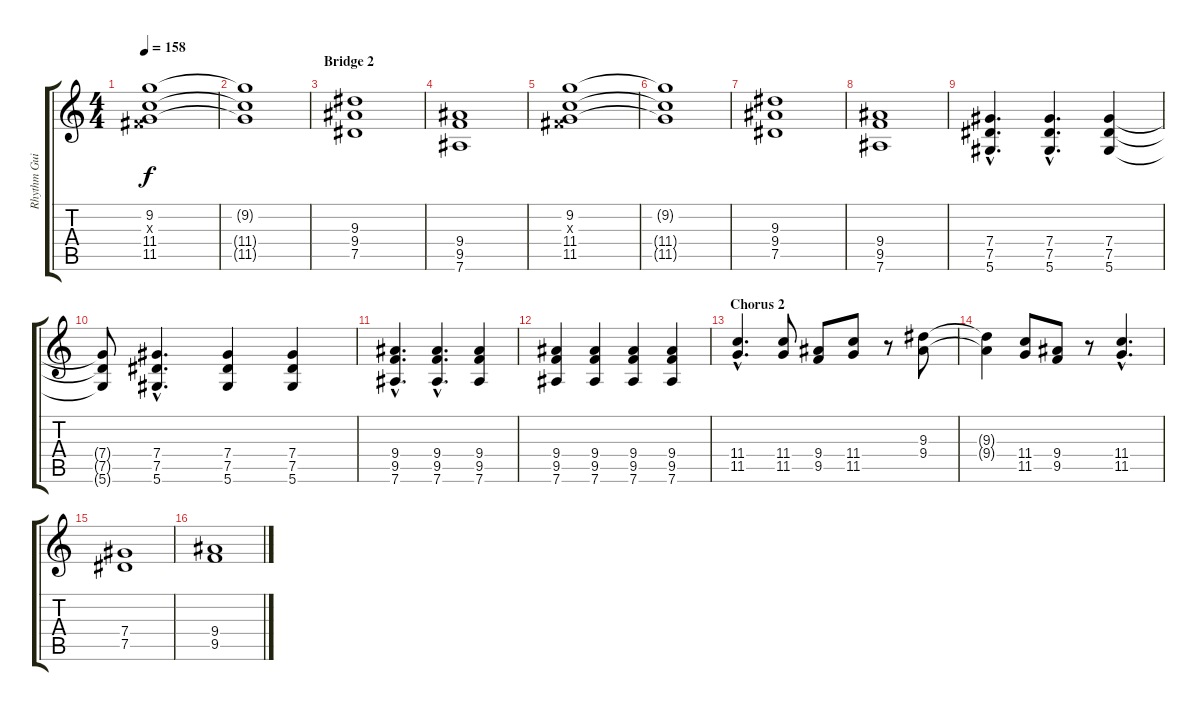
\track ("Rhythm Guitar (Axel's Fingering)" "Rhythm Gui") {instrument distortionguitar}
\staff {score tabs}
\tuning (Eb4 Bb3 Gb3 Db3 Ab2 Eb2) {hide}
\ts (4 4)
\tempo 158
\clef g2
\ks c
(9.2 0.3{x} 11.4 11.5).1{dy f} |
(9.2{t} 11.4{t} 11.5{t}).1 |
\section ("" "Bridge 2")
(9.3 9.4 7.5).1 |
(9.4 9.5 7.6).1 |
(9.2 0.3{x} 11.4 11.5).1 |
(9.2{t} 11.4{t} 11.5{t}).1 |
(9.3 9.4 7.5).1 |
(9.4 9.5 7.6).1 |
(7.4{hac} 7.5{hac} 5.6{hac}).4{d} (7.4{hac} 7.5{hac} 5.6{hac}).4{d} (7.4 7.5 5.6).4 |
(7.4{t} 7.5{t} 5.6{t}).8 (7.4{hac} 7.5{hac} 5.6{hac}).4{d} (7.4 7.5 5.6).4 (7.4 7.5 5.6).4 |
(9.4{hac} 9.5{hac} 7.6{hac}).4{d} (9.4{hac} 9.5{hac} 7.6{hac}).4{d} (9.4 9.5 7.6).4 |
(9.4 9.5 7.6).4 (9.4 9.5 7.6).4 (9.4 9.5 7.6).4 (9.4 9.5 7.6).4 |
\section ("" "Chorus 2")
(11.4{hac} 11.5{hac}).4{d} (11.4 11.5).8 (9.4 9.5).8 (11.4 11.5).8 r.8 (9.3 9.4).8 |
(9.3{t} 9.4{t}).4 (11.4 11.5).8 (9.4 9.5).8 r.8 (11.4{hac} 11.5{hac}).4{d} |
(7.4 7.5).1 |
(9.4 9.5).1
